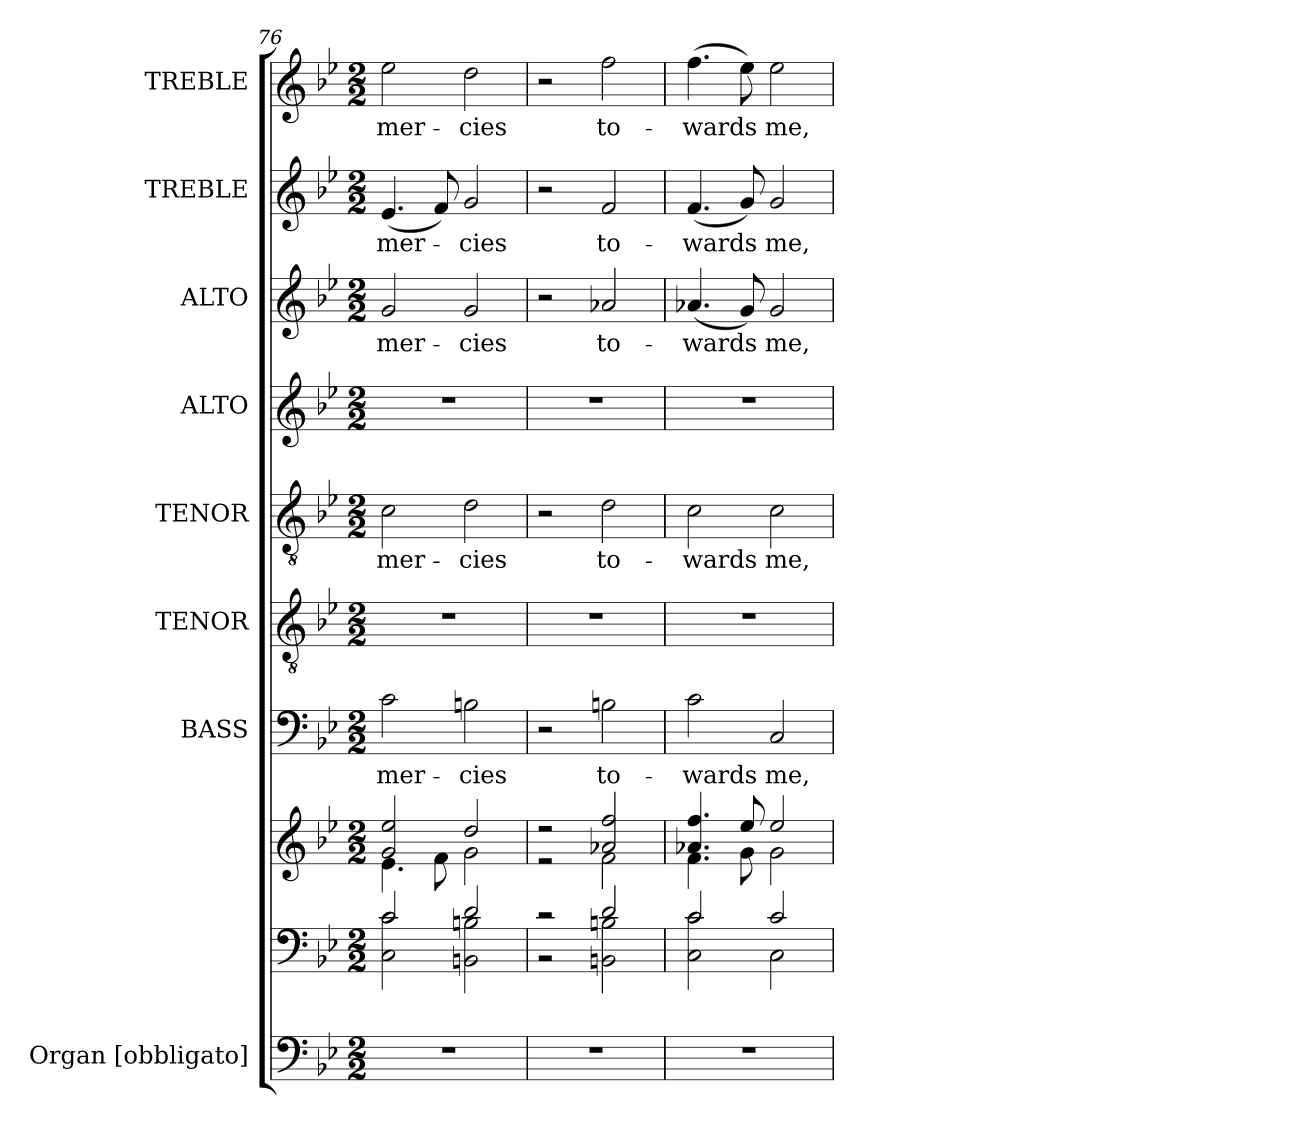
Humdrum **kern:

**kern	**kern	**kern	**kern	**text	**kern	**kern	**text	**kern	**kern	**text	**kern	**text	**kern	**text
*part8	*part8	*part8	*part7	*part7	*part6	*part5	*part5	*part4	*part3	*part3	*part2	*part2	*part1	*part1
*staff10	*staff9	*staff8	*staff7	*staff7	*staff6	*staff5	*staff5	*staff4	*staff3	*staff3	*staff2	*staff2	*staff1	*staff1
*I"Organ [obbligato]	*	*	*I"BASS	*	*I"TENOR	*I"TENOR	*	*I"ALTO	*I"ALTO	*	*I"TREBLE	*	*I"TREBLE	*
*clefF4	*clefF4	*clefG2	*clefF4	*	*clefGv2	*clefGv2	*	*clefG2	*clefG2	*	*clefG2	*	*clefG2	*
*	*	*	*	*	*ITrd7c12	*ITrd7c12	*	*	*	*	*	*	*	*
*k[b-e-]	*k[b-e-]	*k[b-e-]	*k[b-e-]	*	*k[b-e-]	*k[b-e-]	*	*k[b-e-]	*k[b-e-]	*	*k[b-e-]	*	*k[b-e-]	*
*B-:	*B-:	*B-:	*B-:	*	*B-:	*B-:	*	*B-:	*B-:	*	*B-:	*	*B-:	*
*M2/2	*M2/2	*M2/2	*M2/2	*	*M2/2	*M2/2	*	*M2/2	*M2/2	*	*M2/2	*	*M2/2	*
=76	=76	=76	=76	=76	=76	=76	=76	=76	=76	=76	=76	=76	=76	=76
*	*^	*^	*	*	*	*	*	*	*	*	*	*	*	*
!	!	!	!	!	!	!LO:LY:b:color=#000000	!	!	!	!	!	!	!	!	!	!
!	!	!	!	!	!	!	!	!	!LO:LY:b:color=#000000	!	!	!	!	!	!	!
!	!	!	!	!	!	!	!	!	!	!	!	!LO:LY:b:color=#000000	!	!	!	!
!	!	!	!	!	!	!	!	!	!	!	!	!	!	!LO:LY:b:color=#000000	!	!
!	!	!	!	!	!	!	!	!	!	!	!	!	!	!	!	!LO:LY:b:color=#000000
1r	2ci/	2Ci\ 2ci	2gi/ 2ee-i	4.e-i\	2ci\	mer-	1r	2Ci\	mer-	1r	2gi/	mer-	(4.e-i/	mer-	2ee-i\	mer-
.	.	.	.	8fi\	.	.	.	.	.	.	.	.	8fi/)	.	.	.
!	!	!	!	!	!	!LO:LY:b:color=#000000	!	!	!	!	!	!	!	!	!	!
!	!	!	!	!	!	!	!	!	!LO:LY:b:color=#000000	!	!	!	!	!	!	!
!	!	!	!	!	!	!	!	!	!	!	!	!LO:LY:b:color=#000000	!	!	!	!
!	!	!	!	!	!	!	!	!	!	!	!	!	!	!LO:LY:b:color=#000000	!	!
!	!	!	!	!	!	!	!	!	!	!	!	!	!	!	!	!LO:LY:b:color=#000000
.	2di/	2BBni\ 2Bni	2ddi/	2gi\	2Bni\	-cies	.	2Di\	-cies	.	2gi/	-cies	2gi/	-cies	2ddi\	-cies
=77	=77	=77	=77	=77	=77	=77	=77	=77	=77	=77	=77	=77	=77	=77	=77	=77
1r	2r	2r	2r	2r	2r	.	1r	2r	.	1r	2r	.	2r	.	2r	.
!	!	!	!	!	!	!LO:LY:b:color=#000000	!	!	!	!	!	!	!	!	!	!
!	!	!	!	!	!	!	!	!	!LO:LY:b:color=#000000	!	!	!	!	!	!	!
!	!	!	!	!	!	!	!	!	!	!	!	!LO:LY:b:color=#000000	!	!	!	!
!	!	!	!	!	!	!	!	!	!	!	!	!	!	!LO:LY:b:color=#000000	!	!
!	!	!	!	!	!	!	!	!	!	!	!	!	!	!	!	!LO:LY:b:color=#000000
.	2di/	2BBni\ 2Bni	2a-Xi/ 2ffi	2fi\	2Bni\	to-	.	2Di\	to-	.	2a-Xi/	to-	2fi/	to-	2ffi\	to-
=78	=78	=78	=78	=78	=78	=78	=78	=78	=78	=78	=78	=78	=78	=78	=78	=78
!	!	!	!	!	!	!LO:LY:b:color=#000000	!	!	!	!	!	!	!	!	!	!
!	!	!	!	!	!	!	!	!	!LO:LY:b:color=#000000	!	!	!	!	!	!	!
!	!	!	!	!	!	!	!	!	!	!	!	!LO:LY:b:color=#000000	!	!	!	!
!	!	!	!	!	!	!	!	!	!	!	!	!	!	!LO:LY:b:color=#000000	!	!
!	!	!	!	!	!	!	!	!	!	!	!	!	!	!	!	!LO:LY:b:color=#000000
1r	2ci/	2Ci\ 2ci	4.a-Xi/ 4.ffi	4.fi\	2ci\	-wards	1r	2Ci\	-wards	1r	(4.a-Xi/	-wards	(4.fi/	-wards	(4.ffi\	-wards
.	.	.	8ee-i/	8gi\	.	.	.	.	.	.	8gi/)	.	8gi/)	.	8ee-i\)	.
!	!	!	!	!	!	!LO:LY:b:color=#000000	!	!	!	!	!	!	!	!	!	!
!	!	!	!	!	!	!	!	!	!LO:LY:b:color=#000000	!	!	!	!	!	!	!
!	!	!	!	!	!	!	!	!	!	!	!	!LO:LY:b:color=#000000	!	!	!	!
!	!	!	!	!	!	!	!	!	!	!	!	!	!	!LO:LY:b:color=#000000	!	!
!	!	!	!	!	!	!	!	!	!	!	!	!	!	!	!	!LO:LY:b:color=#000000
.	2ci/	2Ci\	2ee-i/	2gi\	2Ci/	me,	.	2Ci\	me,	.	2gi/	me,	2gi/	me,	2ee-i\	me,
*	*v	*v	*	*	*	*	*	*	*	*	*	*	*	*	*	*
*	*	*v	*v	*	*	*	*	*	*	*	*	*	*	*	*
=	=	=	=	=	=	=	=	=	=	=	=	=	=	=
*-	*-	*-	*-	*-	*-	*-	*-	*-	*-	*-	*-	*-	*-	*-
